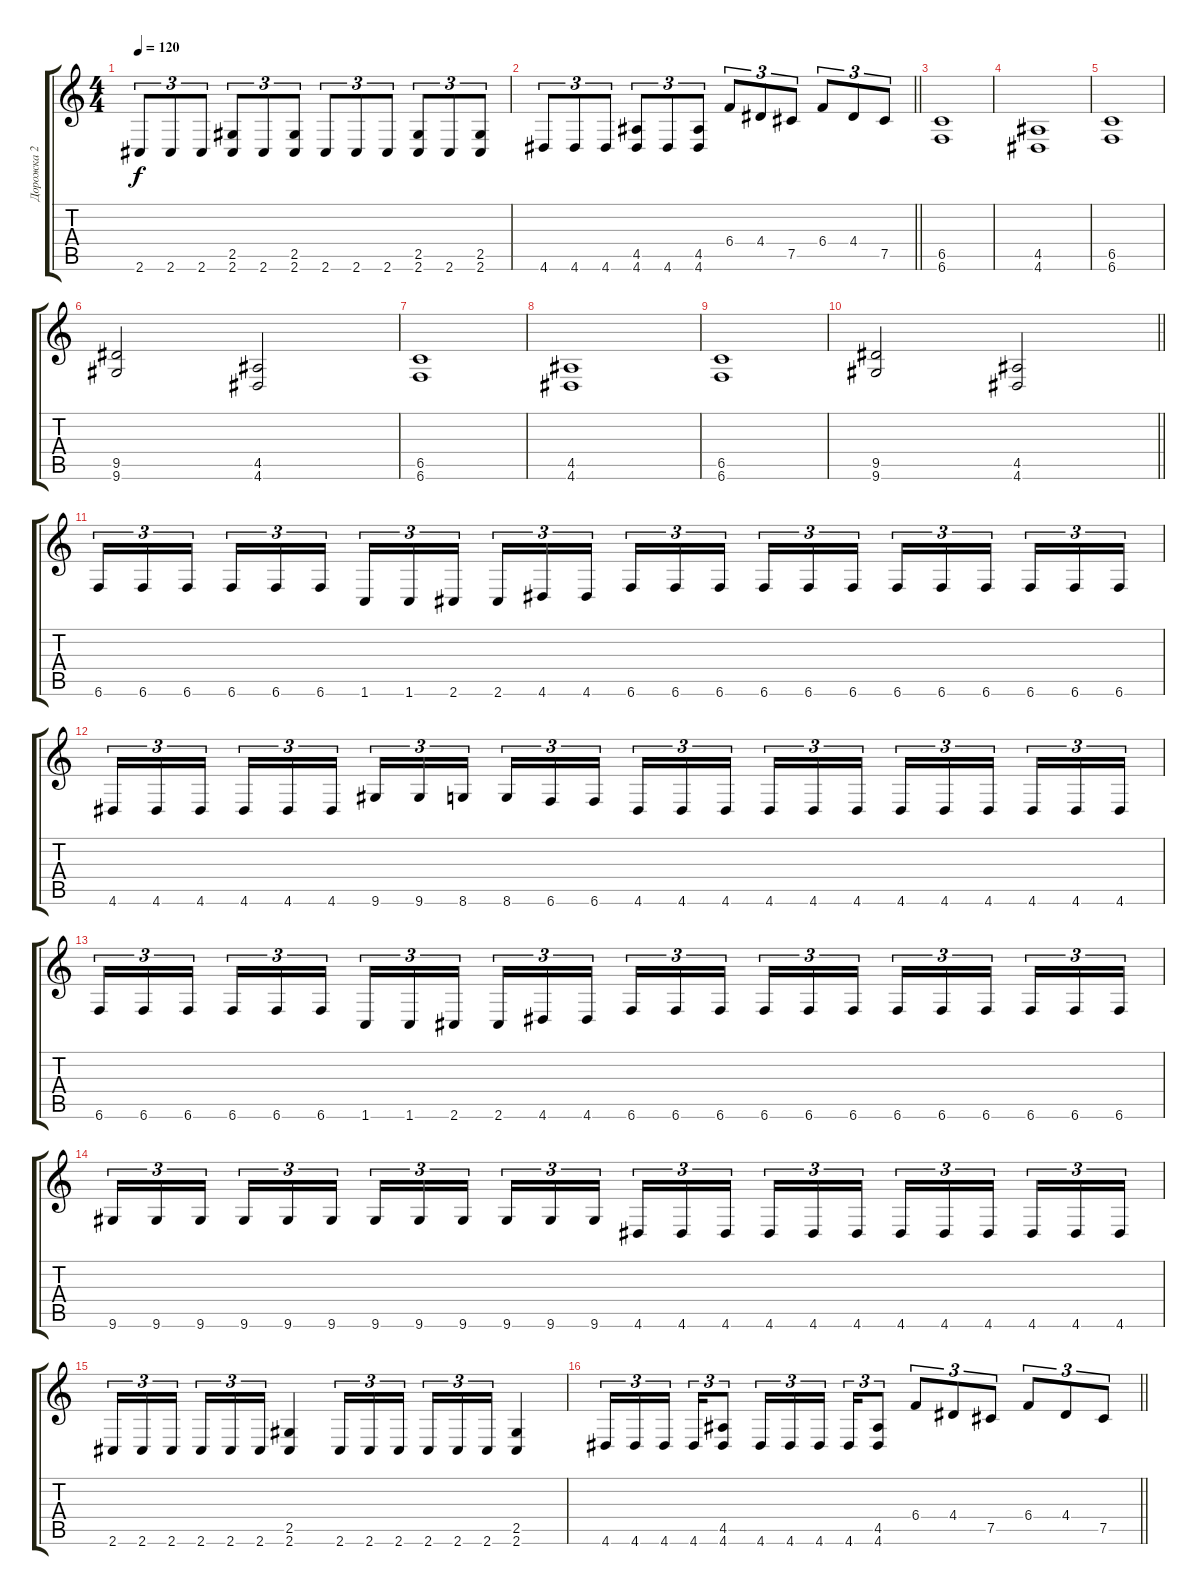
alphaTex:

\track ("Дорожка 2" "Дорожка 2") {instrument distortionguitar}
\staff {score tabs}
\tuning (Db4 Ab3 E3 B2 Gb2 B1) {hide}
\ts (4 4)
\tempo 120
\clef g2
\ks c
2.6.8{tu (3 2) dy f} 2.6.8{tu (3 2)} 2.6.8{tu (3 2)} (2.5 2.6).8{tu (3 2)} 2.6.8{tu (3 2)} (2.5 2.6).8{tu (3 2)} 2.6.8{tu (3 2)} 2.6.8{tu (3 2)} 2.6.8{tu (3 2)} (2.5 2.6).8{tu (3 2)} 2.6.8{tu (3 2)} (2.5 2.6).8{tu (3 2)} |
\barLineRight lightlight
4.6.8{tu (3 2)} 4.6.8{tu (3 2)} 4.6.8{tu (3 2)} (4.5 4.6).8{tu (3 2)} 4.6.8{tu (3 2)} (4.5 4.6).8{tu (3 2)} 6.4.8{tu (3 2)} 4.4.8{tu (3 2)} 7.5.8{tu (3 2)} 6.4.8{tu (3 2)} 4.4.8{tu (3 2)} 7.5.8{tu (3 2)} |
\section ("" " ")
(6.5 6.6).1 |
(4.5 4.6).1 |
(6.5 6.6).1 |
(9.5 9.6).2 (4.5 4.6).2 |
(6.5 6.6).1 |
(4.5 4.6).1 |
(6.5 6.6).1 |
\barLineRight lightlight
(9.5 9.6).2 (4.5 4.6).2 |
\section ("" " ")
6.6.16{tu (3 2)} 6.6.16{tu (3 2)} 6.6.16{tu (3 2) beam splitsecondary} 6.6.16{tu (3 2)} 6.6.16{tu (3 2)} 6.6.16{tu (3 2)} 1.6.16{tu (3 2)} 1.6.16{tu (3 2)} 2.6.16{tu (3 2) beam splitsecondary} 2.6.16{tu (3 2)} 4.6.16{tu (3 2)} 4.6.16{tu (3 2)} 6.6.16{tu (3 2)} 6.6.16{tu (3 2)} 6.6.16{tu (3 2) beam splitsecondary} 6.6.16{tu (3 2)} 6.6.16{tu (3 2)} 6.6.16{tu (3 2)} 6.6.16{tu (3 2)} 6.6.16{tu (3 2)} 6.6.16{tu (3 2) beam splitsecondary} 6.6.16{tu (3 2)} 6.6.16{tu (3 2)} 6.6.16{tu (3 2)} |
4.6.16{tu (3 2)} 4.6.16{tu (3 2)} 4.6.16{tu (3 2) beam splitsecondary} 4.6.16{tu (3 2)} 4.6.16{tu (3 2)} 4.6.16{tu (3 2)} 9.6.16{tu (3 2)} 9.6.16{tu (3 2)} 8.6.16{tu (3 2) beam splitsecondary} 8.6.16{tu (3 2)} 6.6.16{tu (3 2)} 6.6.16{tu (3 2)} 4.6.16{tu (3 2)} 4.6.16{tu (3 2)} 4.6.16{tu (3 2) beam splitsecondary} 4.6.16{tu (3 2)} 4.6.16{tu (3 2)} 4.6.16{tu (3 2)} 4.6.16{tu (3 2)} 4.6.16{tu (3 2)} 4.6.16{tu (3 2) beam splitsecondary} 4.6.16{tu (3 2)} 4.6.16{tu (3 2)} 4.6.16{tu (3 2)} |
6.6.16{tu (3 2)} 6.6.16{tu (3 2)} 6.6.16{tu (3 2) beam splitsecondary} 6.6.16{tu (3 2)} 6.6.16{tu (3 2)} 6.6.16{tu (3 2)} 1.6.16{tu (3 2)} 1.6.16{tu (3 2)} 2.6.16{tu (3 2) beam splitsecondary} 2.6.16{tu (3 2)} 4.6.16{tu (3 2)} 4.6.16{tu (3 2)} 6.6.16{tu (3 2)} 6.6.16{tu (3 2)} 6.6.16{tu (3 2) beam splitsecondary} 6.6.16{tu (3 2)} 6.6.16{tu (3 2)} 6.6.16{tu (3 2)} 6.6.16{tu (3 2)} 6.6.16{tu (3 2)} 6.6.16{tu (3 2) beam splitsecondary} 6.6.16{tu (3 2)} 6.6.16{tu (3 2)} 6.6.16{tu (3 2)} |
9.6.16{tu (3 2)} 9.6.16{tu (3 2)} 9.6.16{tu (3 2) beam splitsecondary} 9.6.16{tu (3 2)} 9.6.16{tu (3 2)} 9.6.16{tu (3 2)} 9.6.16{tu (3 2)} 9.6.16{tu (3 2)} 9.6.16{tu (3 2) beam splitsecondary} 9.6.16{tu (3 2)} 9.6.16{tu (3 2)} 9.6.16{tu (3 2)} 4.6.16{tu (3 2)} 4.6.16{tu (3 2)} 4.6.16{tu (3 2) beam splitsecondary} 4.6.16{tu (3 2)} 4.6.16{tu (3 2)} 4.6.16{tu (3 2)} 4.6.16{tu (3 2)} 4.6.16{tu (3 2)} 4.6.16{tu (3 2) beam splitsecondary} 4.6.16{tu (3 2)} 4.6.16{tu (3 2)} 4.6.16{tu (3 2)} |
2.6.16{tu (3 2)} 2.6.16{tu (3 2)} 2.6.16{tu (3 2) beam splitsecondary} 2.6.16{tu (3 2)} 2.6.16{tu (3 2)} 2.6.16{tu (3 2)} (2.5 2.6).4 2.6.16{tu (3 2)} 2.6.16{tu (3 2)} 2.6.16{tu (3 2) beam splitsecondary} 2.6.16{tu (3 2)} 2.6.16{tu (3 2)} 2.6.16{tu (3 2)} (2.5 2.6).4 |
\barLineRight lightlight
4.6.16{tu (3 2)} 4.6.16{tu (3 2)} 4.6.16{tu (3 2) beam splitsecondary} 4.6.16{tu (3 2)} (4.5 4.6).8{tu (3 2)} 4.6.16{tu (3 2)} 4.6.16{tu (3 2)} 4.6.16{tu (3 2) beam splitsecondary} 4.6.16{tu (3 2)} (4.5 4.6).8{tu (3 2)} 6.4.8{tu (3 2)} 4.4.8{tu (3 2)} 7.5.8{tu (3 2)} 6.4.8{tu (3 2)} 4.4.8{tu (3 2)} 7.5.8{tu (3 2)}
